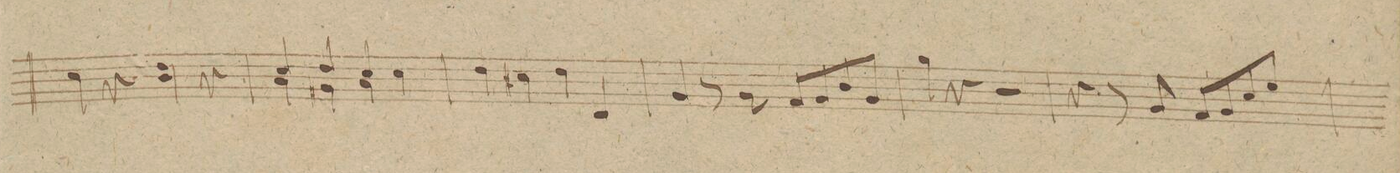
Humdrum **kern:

**kern	**dynam
*I"Alto Viola.	*
*clefC3	*
*k[f#c#g#]	*
*met(c|)	*
*M2/2	*
4d\	.
4r	.
4c#\ 4e	.
4r	.
=35	=35
*^	*
4d/	4B\	.
4e/	4A#X\	.
4d/	4B\	.
4d\	4ryy	.
*v	*v	*
=36	=36
4e\	.
4d#X\	.
4e\	.
4E/	.
=37	=37
4A/	.
8r	.
8A\	.
8G#/L	.
8A/	.
8c#/	.
8A/J	.
=38	=38
4a\	.
4r	.
2r	.
=39	=39
4r	.
8r	.
8A/	.
8G#/L	.
8A/	.
8d/	.
8f#/J	.
=40	=40
*-	*-
